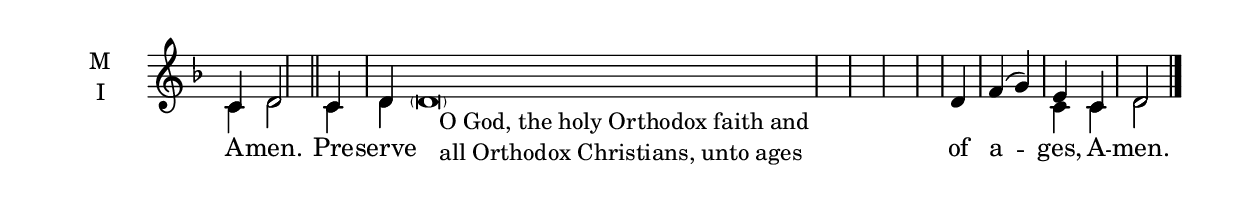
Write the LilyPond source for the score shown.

\version "2.18.2"

% Provide an easy way to group a bunch of text together on a breve
% http://lilypond.org/doc/v2.18/Documentation/notation/working-with-ancient-music_002d_002dscenarios-and-solutions
recite = \once \override LyricText.self-alignment-X = #-1

\defineBarLine "invisible" #'("" "" "")
global = {
  \time 2/4 % Not used, Time_signature_engraver is removed from layout
  \key d \aeolian
  \set Timing.defaultBarType = "invisible" %% Only put bar lines where I say
}

lyricText = \lyricmode {
  A -- men.
  Pre -- serve \recite ""% Positioned text in melody goes here

  of a -- ges, A -- men.
}

melody = \relative c' {
  \global % Leave these here for key to display
  \textLengthOn
  % Note that inserted text here ABOVE the lyrics noted above
  c4 d2 \bar "||"
  c4 d \parenthesize d\breve_\markup{\hspace #2 \column{
      \line{O God, the holy Orthodox faith and}
      \line{all Orthodox Christians, unto ages}
    }
  }\bar "|"
  % of Ages Amen
  d4 f( g) \bar "|" e c \bar "|" d2 \bar "|." \break
}

ison = \relative c' {
  \global % Leave these here for key to display
  c4 d2
  c4 d s\breve \bar "|"
  % of Ages Amen
  s4 s2 \bar "|" c4 c4 \bar "|" d2 \bar "|."
}

\score {
  \new ChoirStaff <<
    \new Staff \with {
      midiInstrument = "choir aahs"
      instrumentName = \markup \center-column { M I }
    } <<
      \new Voice = "melody" { \voiceOne \melody }
      \new Voice = "ison" { \voiceTwo \ison }
    >>
    \new Lyrics \with {
      \override VerticalAxisGroup #'staff-affinity = #CENTER
    } \lyricsto "melody" \lyricText

  >>
  \layout {
    \context {
      \Staff
      \remove "Time_signature_engraver"
    }
    \context {
      \Score
      \omit BarNumber
    }
  }
  \midi { \tempo 4 = 300
          \context {
            \Voice
            \remove "Dynamic_performer"
    }
  }
}
